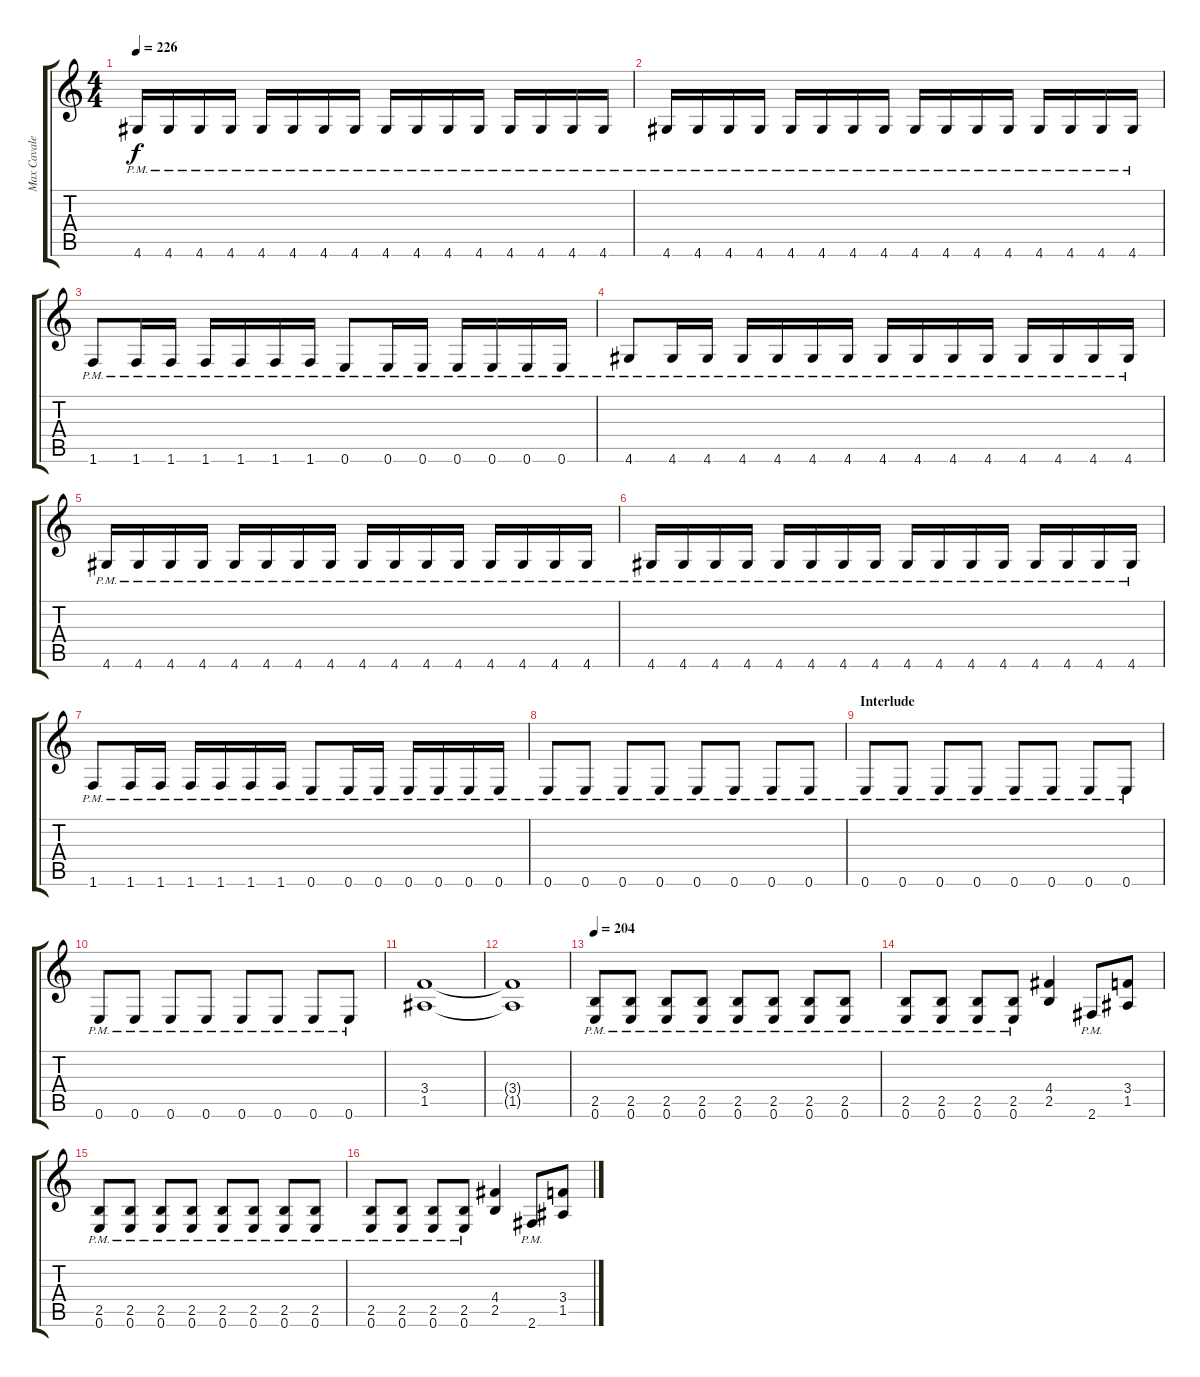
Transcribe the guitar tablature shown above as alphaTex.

\track ("Max Cavalera" "Max Cavale") {instrument distortionguitar}
\staff {score tabs}
\tuning (E4 B3 G3 D3 A2 E2) {hide}
\ts (4 4)
\tempo 226
\clef g2
\ks c
4.6{pm}.16{dy f} 4.6{pm}.16 4.6{pm}.16 4.6{pm}.16 4.6{pm}.16 4.6{pm}.16 4.6{pm}.16 4.6{pm}.16 4.6{pm}.16 4.6{pm}.16 4.6{pm}.16 4.6{pm}.16 4.6{pm}.16 4.6{pm}.16 4.6{pm}.16 4.6{pm}.16 |
4.6{pm}.16 4.6{pm}.16 4.6{pm}.16 4.6{pm}.16 4.6{pm}.16 4.6{pm}.16 4.6{pm}.16 4.6{pm}.16 4.6{pm}.16 4.6{pm}.16 4.6{pm}.16 4.6{pm}.16 4.6{pm}.16 4.6{pm}.16 4.6{pm}.16 4.6{pm}.16 |
1.6{pm}.8 1.6{pm}.16 1.6{pm}.16 1.6{pm}.16 1.6{pm}.16 1.6{pm}.16 1.6{pm}.16 0.6{pm}.8 0.6{pm}.16 0.6{pm}.16 0.6{pm}.16 0.6{pm}.16 0.6{pm}.16 0.6{pm}.16 |
4.6{pm}.8 4.6{pm}.16 4.6{pm}.16 4.6{pm}.16 4.6{pm}.16 4.6{pm}.16 4.6{pm}.16 4.6{pm}.16 4.6{pm}.16 4.6{pm}.16 4.6{pm}.16 4.6{pm}.16 4.6{pm}.16 4.6{pm}.16 4.6{pm}.16 |
4.6{pm}.16 4.6{pm}.16 4.6{pm}.16 4.6{pm}.16 4.6{pm}.16 4.6{pm}.16 4.6{pm}.16 4.6{pm}.16 4.6{pm}.16 4.6{pm}.16 4.6{pm}.16 4.6{pm}.16 4.6{pm}.16 4.6{pm}.16 4.6{pm}.16 4.6{pm}.16 |
4.6{pm}.16 4.6{pm}.16 4.6{pm}.16 4.6{pm}.16 4.6{pm}.16 4.6{pm}.16 4.6{pm}.16 4.6{pm}.16 4.6{pm}.16 4.6{pm}.16 4.6{pm}.16 4.6{pm}.16 4.6{pm}.16 4.6{pm}.16 4.6{pm}.16 4.6{pm}.16 |
1.6{pm}.8 1.6{pm}.16 1.6{pm}.16 1.6{pm}.16 1.6{pm}.16 1.6{pm}.16 1.6{pm}.16 0.6{pm}.8 0.6{pm}.16 0.6{pm}.16 0.6{pm}.16 0.6{pm}.16 0.6{pm}.16 0.6{pm}.16 |
0.6{pm}.8 0.6{pm}.8 0.6{pm}.8 0.6{pm}.8 0.6{pm}.8 0.6{pm}.8 0.6{pm}.8 0.6{pm}.8 |
\section ("" "Interlude")
0.6{pm}.8 0.6{pm}.8 0.6{pm}.8 0.6{pm}.8 0.6{pm}.8 0.6{pm}.8 0.6{pm}.8 0.6{pm}.8 |
0.6{pm}.8 0.6{pm}.8 0.6{pm}.8 0.6{pm}.8 0.6{pm}.8 0.6{pm}.8 0.6{pm}.8 0.6{pm}.8 |
(3.4 1.5).1 |
(3.4{t} 1.5{t}).1 |
\tempo 204
(2.5{pm} 0.6{pm}).8 (2.5{pm} 0.6{pm}).8 (2.5{pm} 0.6{pm}).8 (2.5{pm} 0.6{pm}).8 (2.5{pm} 0.6{pm}).8 (2.5{pm} 0.6{pm}).8 (2.5{pm} 0.6{pm}).8 (2.5{pm} 0.6{pm}).8 |
(2.5{pm} 0.6{pm}).8 (2.5{pm} 0.6{pm}).8 (2.5{pm} 0.6{pm}).8 (2.5{pm} 0.6{pm}).8 (4.4 2.5).4 2.6{pm}.8 (3.4 1.5).8 |
(2.5{pm} 0.6{pm}).8 (2.5{pm} 0.6{pm}).8 (2.5{pm} 0.6{pm}).8 (2.5{pm} 0.6{pm}).8 (2.5{pm} 0.6{pm}).8 (2.5{pm} 0.6{pm}).8 (2.5{pm} 0.6{pm}).8 (2.5{pm} 0.6{pm}).8 |
(2.5{pm} 0.6{pm}).8 (2.5{pm} 0.6{pm}).8 (2.5{pm} 0.6{pm}).8 (2.5{pm} 0.6{pm}).8 (4.4 2.5).4 2.6{pm}.8 (3.4 1.5).8
